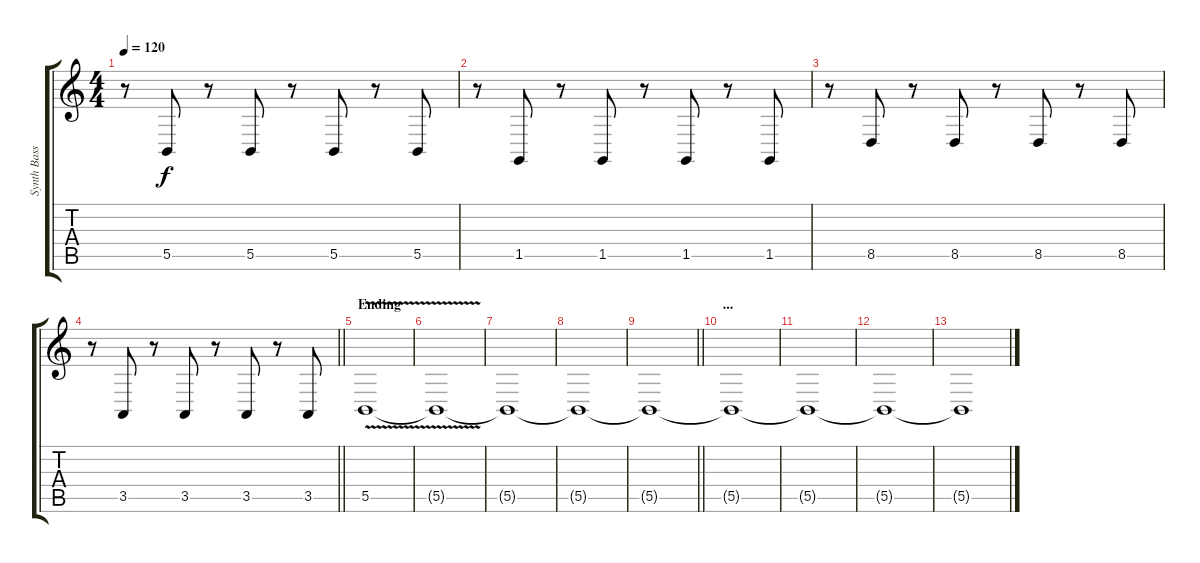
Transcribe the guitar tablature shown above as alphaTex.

\track ("Synth Bass" "Synth Bass") {instrument lead8bassandlead}
\staff {score tabs}
\tuning (Db4 Ab3 E3 B2 Gb2 B1) {hide}
\ts (4 4)
\tempo 120
\clef g2
\ks c
r.8{dy f} 5.5.8 r.8 5.5.8 r.8 5.5.8 r.8 5.5.8 |
r.8 1.5.8 r.8 1.5.8 r.8 1.5.8 r.8 1.5.8 |
r.8 8.5.8 r.8 8.5.8 r.8 8.5.8 r.8 8.5.8 |
\barLineRight lightlight
r.8 3.5.8 r.8 3.5.8 r.8 3.5.8 r.8 3.5.8 |
\section ("" "Ending")
5.5{v}.1{instrument lead5charang} |
5.5{t}.1 |
5.5{t}.1 |
5.5{t}.1 |
\barLineRight lightlight
5.5{t}.1 |
\section ("" "...")
5.5{t}.1 |
5.5{t}.1 |
5.5{t}.1 |
5.5{t}.1
